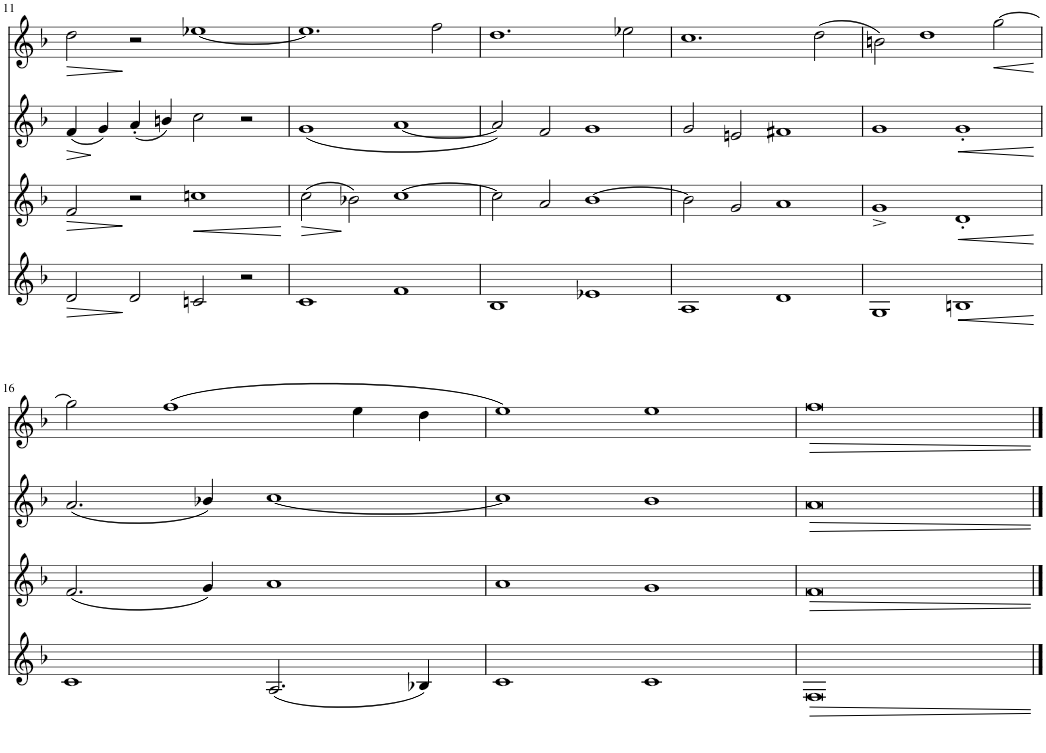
**kern	**dynam	**kern	**dynam	**kern	**dynam	**kern	**dynam
*part4	*part4	*part3	*part3	*part2	*part2	*part1	*part1
*staff4	*staff4	*staff3	*staff3	*staff2	*staff2	*staff1	*staff1
*I"Piano	*	*I"Piano	*	*I"Piano	*	*I"Piano	*
*I'Pno	*	*I'Pno	*	*I'Pno	*	*I'Pno	*
!!LO:PB:g=z
*clefG2	*	*clefG2	*	*clefG2	*	*clefG2	*
*k[b-]	*	*k[b-]	*	*k[b-]	*	*k[b-]	*
*M4/2	*	*M4/2	*	*M4/2	*	*M4/2	*
=11	=11	=11	=11	=11	=11	=11	=11
!	!LO:HP:b	!	!LO:HP:b	!	!LO:HP:b	!	!LO:HP:b
2d/	>	2f/	>	(4f/	>	2dd\	>
.	.	.	.	4g/)	]	.	.
2d/	]	2r	]	(4a'/	.	2r	]
.	.	.	.	4bn/)	.	.	.
!	!	!	!LO:HP:b	!	!	!	!
2cn/	.	1ccn	<	2cc\	.	[1ee-X	.
2r	.	.	.	2r	.	.	.
.	.	.	[	.	.	.	.
=12	=12	=12	=12	=12	=12	=12	=12
!	!	!	!LO:HP:b	!	!	!	!
1c	.	(2cc\	>	(1g	.	1.ee-]	.
.	.	2b-X\)	]	.	.	.	.
1f	.	[1cc	.	[1a	.	.	.
.	.	.	.	.	.	2ff\	.
=13	=13	=13	=13	=13	=13	=13	=13
1B-	.	2cc\]	.	2a/])	.	1.dd	.
.	.	2a/	.	2f/	.	.	.
1e-X	.	[1b-	.	1g	.	.	.
.	.	.	.	.	.	2ee-X\	.
=14	=14	=14	=14	=14	=14	=14	=14
1A	.	2b-\]	.	2g/	.	1.cc	.
.	.	2g/	.	2en/	.	.	.
1d	.	1a	.	1f#X	.	.	.
.	.	.	.	.	.	(2dd\	.
=15	=15	=15	=15	=15	=15	=15	=15
1G	.	1g^	.	1g	.	2bn\)	.
.	.	.	.	.	.	1dd	.
!	!LO:HP:b	!	!LO:HP:b	!	!LO:HP:b	!	!
1Bn	<	1d'	<	1g'	<	.	.
!	!	!	!	!	!	!	!LO:HP:b
.	.	.	.	.	.	[2gg\	<
.	[	.	[	.	[	.	[
!!LO:LB:g=z
=16	=16	=16	=16	=16	=16	=16	=16
1c	.	(2.f/	.	(2.a/	.	2gg\]	.
.	.	.	.	.	.	(1ff	.
.	.	4g/)	.	4b-X/)	.	.	.
(2.A/	.	1a	.	[1cc	.	.	.
.	.	.	.	.	.	4ee\	.
4B-X/)	.	.	.	.	.	4dd\	.
=17	=17	=17	=17	=17	=17	=17	=17
1c	.	1a	.	1cc]	.	1ee)	.
1c	.	1g	.	1b-	.	1ee	.
=18	=18	=18	=18	=18	=18	=18	=18
0F	.	0f	.	0a	.	0ff	.
==	==	==	==	==	==	==	==
*-	*-	*-	*-	*-	*-	*-	*-
